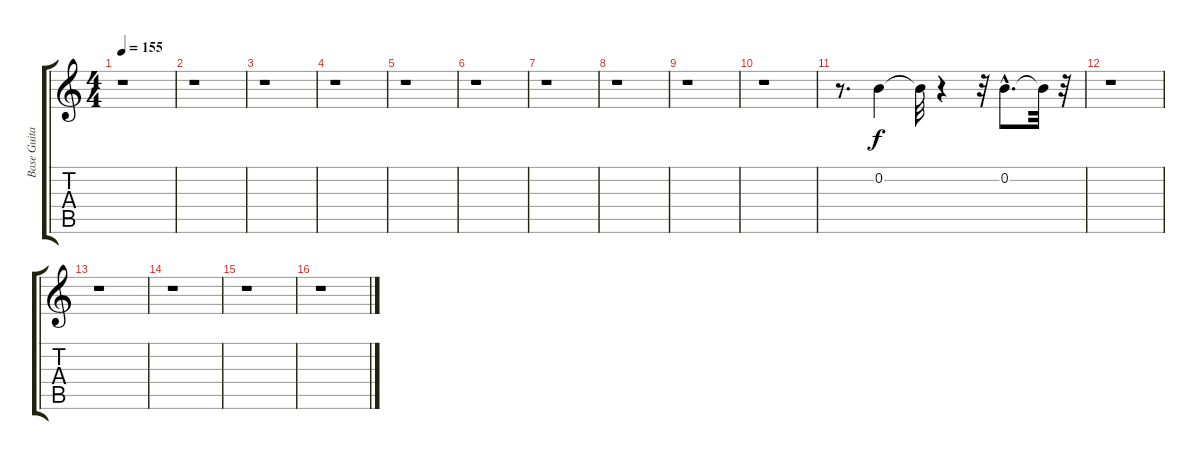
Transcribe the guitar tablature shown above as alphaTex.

\track ("Base Guitar" "Base Guita") {instrument distortionguitar}
\staff {score tabs}
\tuning (E4 B3 G3 D3 A2 E2) {hide}
\ts (4 4)
\tempo 155
\clef g2
\ks c
r.1{dy f instrument distortionguitar} |
r.1 |
r.1 |
r.1 |
r.1 |
r.1 |
r.1 |
r.1 |
r.1 |
r.1 |
r.8{d} 0.2.4{volume 15 balance 2} 0.2{t}.32 r.4 r.32 0.2{hac}.8{d instrument electricguitarmuted} 0.2{t}.32 r.32 |
r.1 |
r.1 |
r.1 |
r.1 |
r.1
